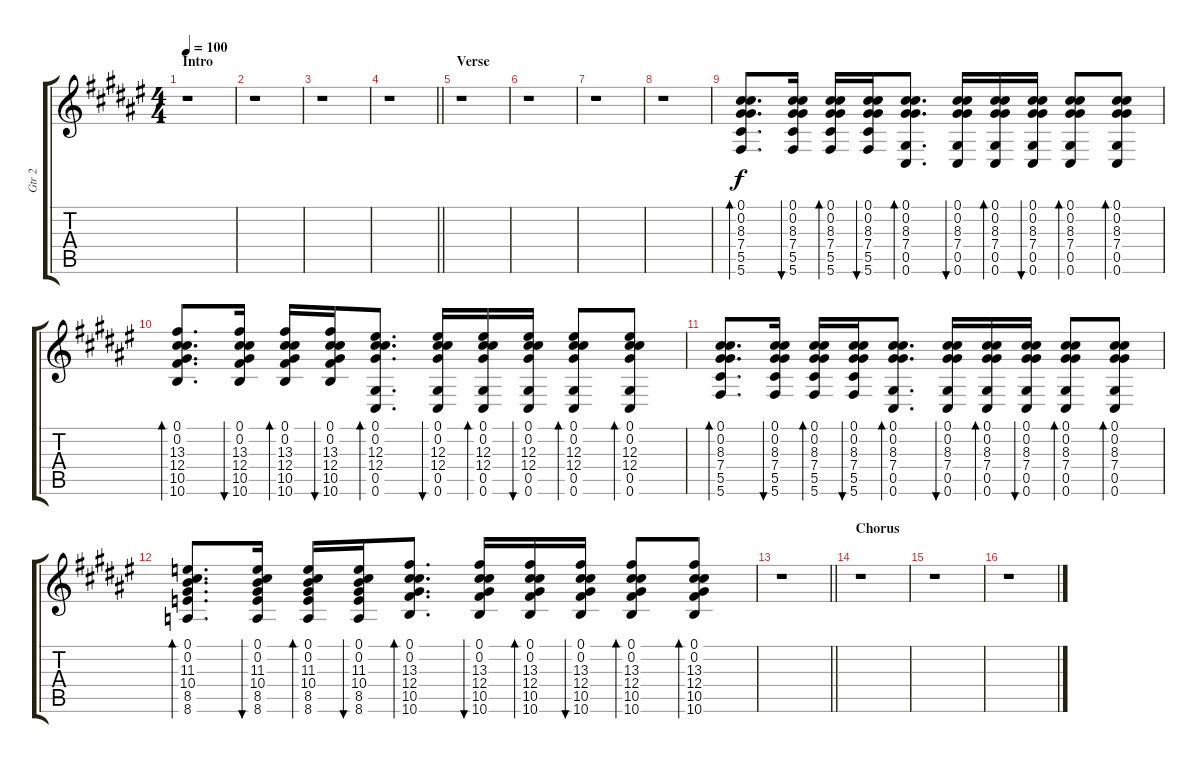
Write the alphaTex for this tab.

\track ("Gtr 2" "Gtr 2") {instrument acousticguitarsteel}
\staff {score tabs}
\tuning (Db4 Ab3 F3 Db3 Ab2 Db2) {hide}
\ts (4 4)
\section ("" "Intro")
\tempo 100
\clef g2
\ks f#
r.1{dy f instrument acousticguitarsteel} |
r.1 |
r.1 |
\barLineRight lightlight
r.1 |
\section ("" "Verse")
r.1 |
r.1 |
r.1 |
r.1 |
(0.1 0.2 8.3 7.4 5.5 5.6).8{d bd 60} (0.1 0.2 8.3 7.4 5.5 5.6).16{bu 60} (0.1 0.2 8.3 7.4 5.5 5.6).16{bd 60} (0.1 0.2 8.3 7.4 5.5 5.6).16{bu 60} (0.1 0.2 8.3 7.4 0.5 0.6).8{d bd 60} (0.1 0.2 8.3 7.4 0.5 0.6).16{bu 60} (0.1 0.2 8.3 7.4 0.5 0.6).16{bd 60} (0.1 0.2 8.3 7.4 0.5 0.6).16{bu 60} (0.1 0.2 8.3 7.4 0.5 0.6).8{bd 60} (0.1 0.2 8.3 7.4 0.5 0.6).8{bd 60} |
(0.1 0.2 13.3 12.4 10.5 10.6).8{d bd 60} (0.1 0.2 13.3 12.4 10.5 10.6).16{bu 60} (0.1 0.2 13.3 12.4 10.5 10.6).16{bd 60} (0.1 0.2 13.3 12.4 10.5 10.6).16{bu 60} (0.1 0.2 12.3 12.4 0.5 0.6).8{d bd 60} (0.1 0.2 12.3 12.4 0.5 0.6).16{bu 60} (0.1 0.2 12.3 12.4 0.5 0.6).16{bd 60} (0.1 0.2 12.3 12.4 0.5 0.6).16{bu 60} (0.1 0.2 12.3 12.4 0.5 0.6).8{bd 60} (0.1 0.2 12.3 12.4 0.5 0.6).8{bd 60} |
(0.1 0.2 8.3 7.4 5.5 5.6).8{d bd 60} (0.1 0.2 8.3 7.4 5.5 5.6).16{bu 60} (0.1 0.2 8.3 7.4 5.5 5.6).16{bd 60} (0.1 0.2 8.3 7.4 5.5 5.6).16{bu 60} (0.1 0.2 8.3 7.4 0.5 0.6).8{d bd 60} (0.1 0.2 8.3 7.4 0.5 0.6).16{bu 60} (0.1 0.2 8.3 7.4 0.5 0.6).16{bd 60} (0.1 0.2 8.3 7.4 0.5 0.6).16{bu 60} (0.1 0.2 8.3 7.4 0.5 0.6).8{bd 60} (0.1 0.2 8.3 7.4 0.5 0.6).8{bd 60} |
(0.1 0.2 11.3 10.4 8.5 8.6).8{d bd 60} (0.1 0.2 11.3 10.4 8.5 8.6).16{bu 60} (0.1 0.2 11.3 10.4 8.5 8.6).16{bd 60} (0.1 0.2 11.3 10.4 8.5 8.6).16{bu 60} (0.1 0.2 13.3 12.4 10.5 10.6).8{d bd 60} (0.1 0.2 13.3 12.4 10.5 10.6).16{bu 60} (0.1 0.2 13.3 12.4 10.5 10.6).16{bd 60} (0.1 0.2 13.3 12.4 10.5 10.6).16{bu 60} (0.1 0.2 13.3 12.4 10.5 10.6).8{bd 60} (0.1 0.2 13.3 12.4 10.5 10.6).8{bd 60} |
\barLineRight lightlight
r.1 |
\section ("" "Chorus")
r.1 |
r.1 |
r.1
